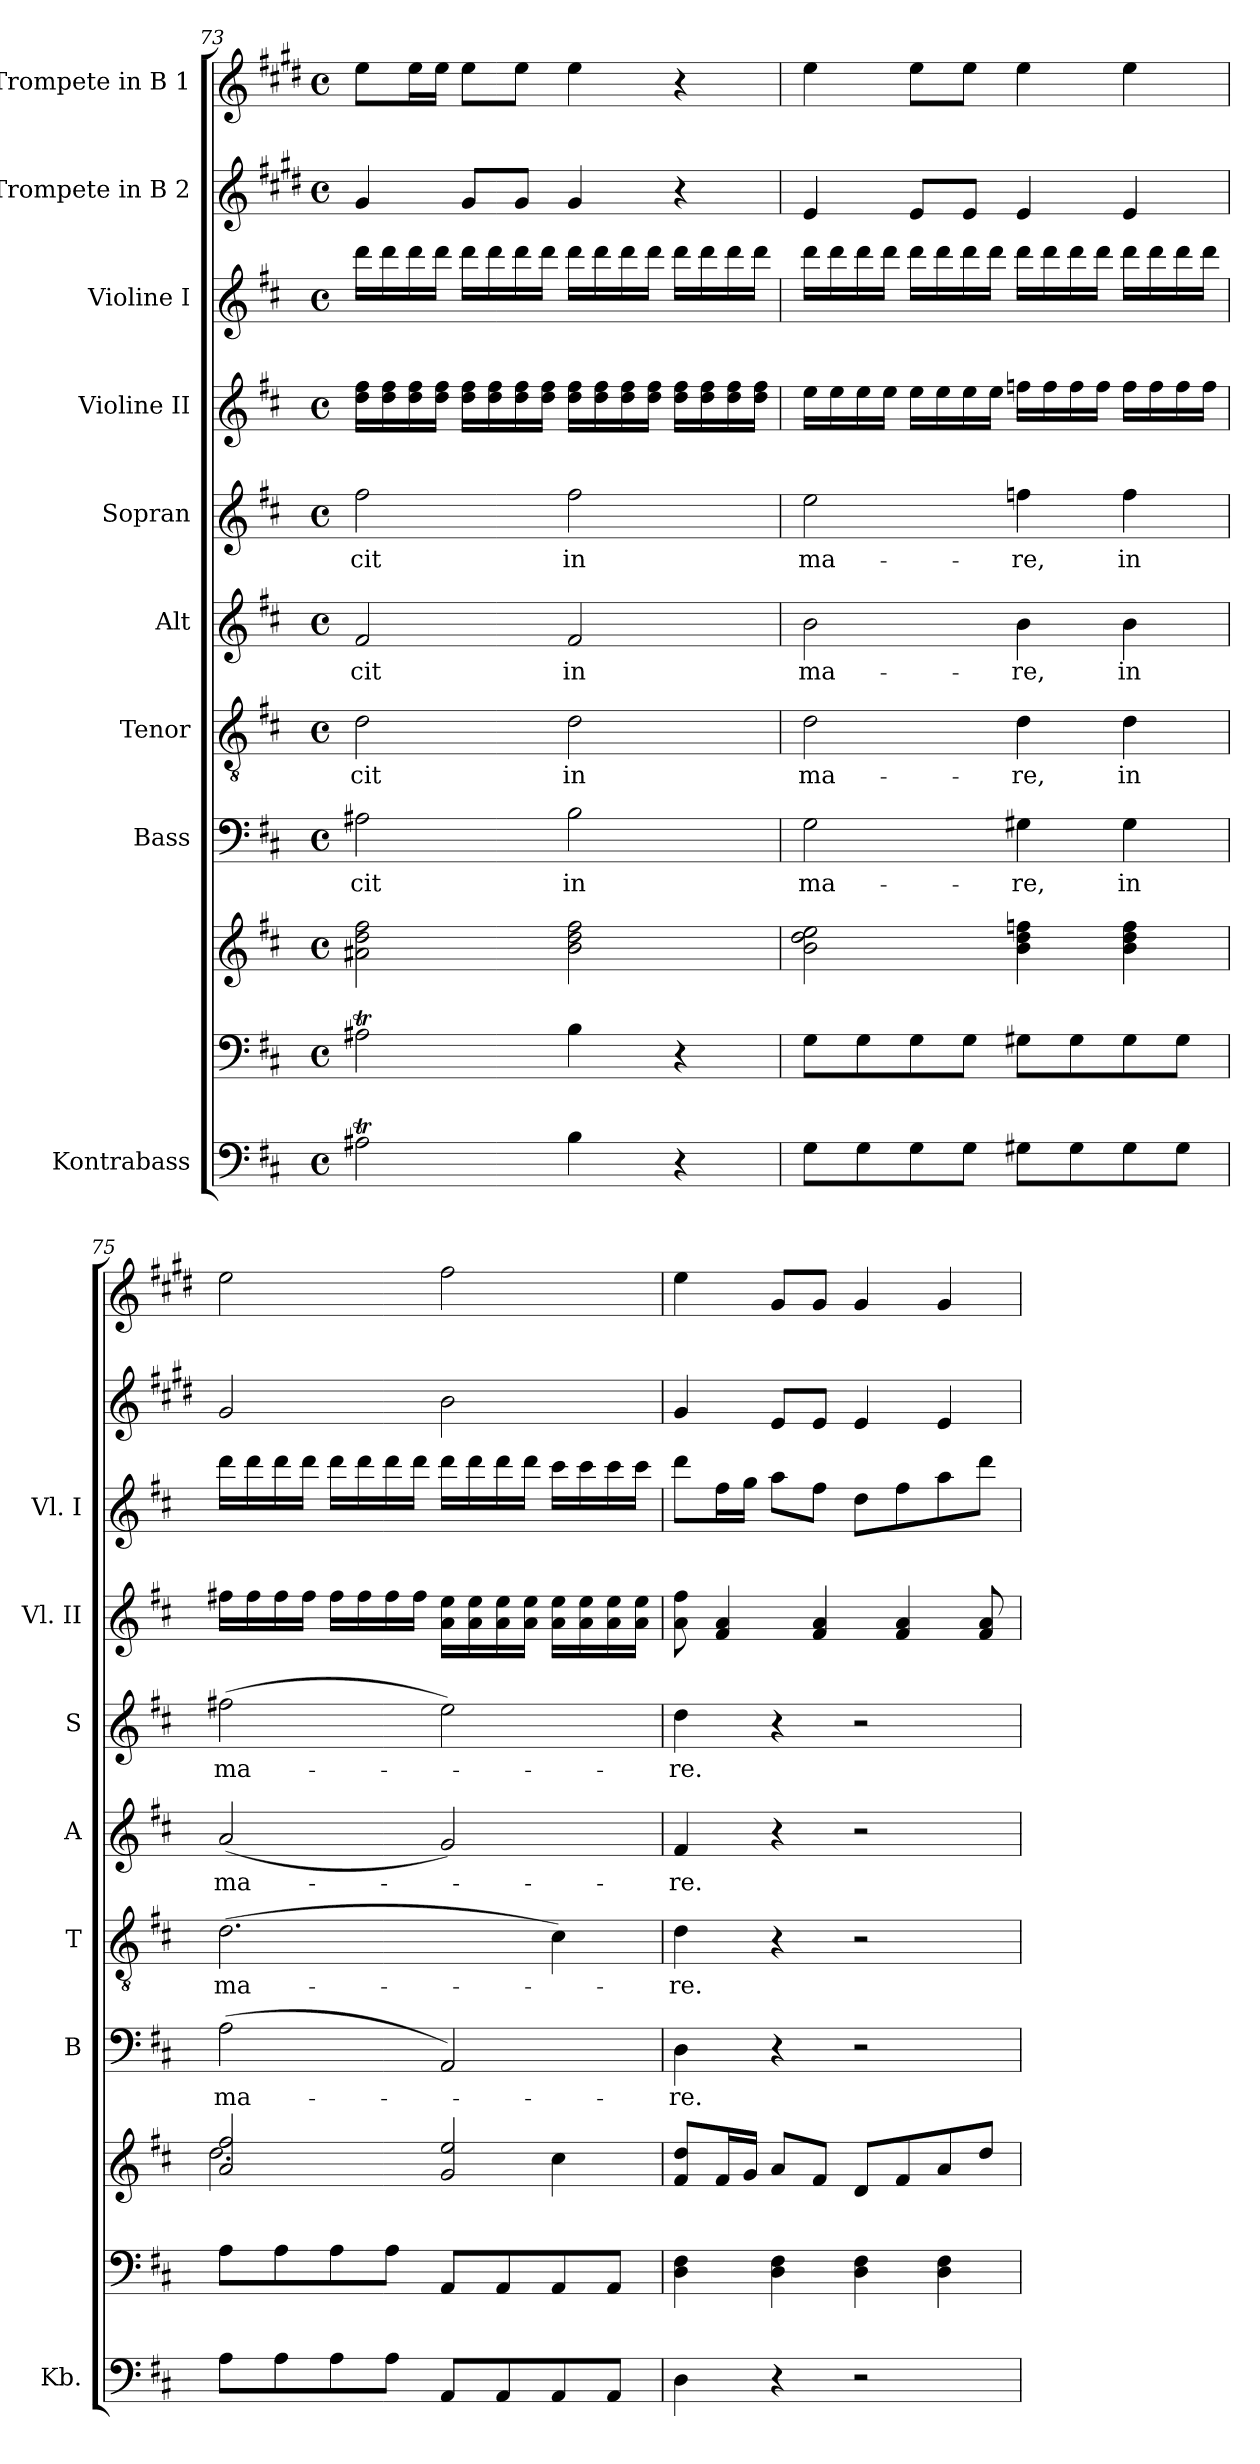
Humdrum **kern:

**kern	**kern	**kern	**kern	**text	**kern	**text	**kern	**text	**kern	**text	**kern	**kern	**kern	**kern
*part10	*part9	*part9	*part8	*part8	*part7	*part7	*part6	*part6	*part5	*part5	*part4	*part3	*part2	*part1
*staff11	*staff10	*staff9	*staff8	*staff8	*staff7	*staff7	*staff6	*staff6	*staff5	*staff5	*staff4	*staff3	*staff2	*staff1
*I"Kontrabass	*	*	*I"Bass	*	*I"Tenor	*	*I"Alt	*	*I"Sopran	*	*I"Violine II	*I"Violine I	*I"Trompete in B 2	*I"Trompete in B 1
*I'Kb.	*	*	*I'B	*	*I'T	*	*I'A	*	*I'S	*	*I'Vl. II	*I'Vl. I	*	*
!!LO:PB:g=z
*clefF4	*clefF4	*clefG2	*clefF4	*	*clefGv2	*	*clefG2	*	*clefG2	*	*clefG2	*clefG2	*clefG2	*clefG2
*ITrd7c12	*	*	*	*	*	*	*	*	*	*	*	*	*ITrd1c2	*ITrd1c2
*k[f#c#]	*k[f#c#]	*k[f#c#]	*k[f#c#]	*	*k[f#c#]	*	*k[f#c#]	*	*k[f#c#]	*	*k[f#c#]	*k[f#c#]	*k[f#c#]	*k[f#c#]
*D:	*D:	*D:	*D:	*	*D:	*	*D:	*	*D:	*	*D:	*D:	*D:	*D:
*M4/4	*M4/4	*M4/4	*M4/4	*	*M4/4	*	*M4/4	*	*M4/4	*	*M4/4	*M4/4	*M4/4	*M4/4
*met(c)	*met(c)	*met(c)	*met(c)	*	*met(c)	*	*met(c)	*	*met(c)	*	*met(c)	*met(c)	*met(c)	*met(c)
=73	=73	=73	=73	=73	=73	=73	=73	=73	=73	=73	=73	=73	=73	=73
!	!	!	!	!LO:LY:b	!	!LO:LY:b	!	!LO:LY:b	!	!LO:LY:b	!	!	!	!
2AA#Xt\	2A#Xt\	2a#X\ 2dd\ 2ff#\	2A#X\	-cit	2d\	-cit	2f#/	-cit	2ff#\	-cit	16dd\ 16ff#\LL	16ddd\LL	4f#/	8dd\L
.	.	.	.	.	.	.	.	.	.	.	16dd\ 16ff#\	16ddd\	.	.
.	.	.	.	.	.	.	.	.	.	.	16dd\ 16ff#\	16ddd\	.	16dd\L
.	.	.	.	.	.	.	.	.	.	.	16dd\ 16ff#\JJ	16ddd\JJ	.	16dd\JJ
.	.	.	.	.	.	.	.	.	.	.	16dd\ 16ff#\LL	16ddd\LL	8f#/L	8dd\L
.	.	.	.	.	.	.	.	.	.	.	16dd\ 16ff#\	16ddd\	.	.
.	.	.	.	.	.	.	.	.	.	.	16dd\ 16ff#\	16ddd\	8f#/J	8dd\J
.	.	.	.	.	.	.	.	.	.	.	16dd\ 16ff#\JJ	16ddd\JJ	.	.
!	!	!	!	!LO:LY:b	!	!LO:LY:b	!	!LO:LY:b	!	!LO:LY:b	!	!	!	!
4BB\	4B\	2b\ 2dd\ 2ff#\	2B\	in	2d\	in	2f#/	in	2ff#\	in	16dd\ 16ff#\LL	16ddd\LL	4f#/	4dd\
.	.	.	.	.	.	.	.	.	.	.	16dd\ 16ff#\	16ddd\	.	.
.	.	.	.	.	.	.	.	.	.	.	16dd\ 16ff#\	16ddd\	.	.
.	.	.	.	.	.	.	.	.	.	.	16dd\ 16ff#\JJ	16ddd\JJ	.	.
4r	4r	.	.	.	.	.	.	.	.	.	16dd\ 16ff#\LL	16ddd\LL	4r	4r
.	.	.	.	.	.	.	.	.	.	.	16dd\ 16ff#\	16ddd\	.	.
.	.	.	.	.	.	.	.	.	.	.	16dd\ 16ff#\	16ddd\	.	.
.	.	.	.	.	.	.	.	.	.	.	16dd\ 16ff#\JJ	16ddd\JJ	.	.
=74	=74	=74	=74	=74	=74	=74	=74	=74	=74	=74	=74	=74	=74	=74
!	!	!	!	!LO:LY:b	!	!LO:LY:b	!	!LO:LY:b	!	!LO:LY:b	!	!	!	!
8GG\L	8G\L	2b\ 2dd\ 2ee\	2G\	ma-	2d\	ma-	2b\	ma-	2ee\	ma-	16ee\LL	16ddd\LL	4d/	4dd\
.	.	.	.	.	.	.	.	.	.	.	16ee\	16ddd\	.	.
8GG\	8G\	.	.	.	.	.	.	.	.	.	16ee\	16ddd\	.	.
.	.	.	.	.	.	.	.	.	.	.	16ee\JJ	16ddd\JJ	.	.
8GG\	8G\	.	.	.	.	.	.	.	.	.	16ee\LL	16ddd\LL	8d/L	8dd\L
.	.	.	.	.	.	.	.	.	.	.	16ee\	16ddd\	.	.
8GG\J	8G\J	.	.	.	.	.	.	.	.	.	16ee\	16ddd\	8d/J	8dd\J
.	.	.	.	.	.	.	.	.	.	.	16ee\JJ	16ddd\JJ	.	.
!	!	!	!	!LO:LY:b	!	!LO:LY:b	!	!LO:LY:b	!	!LO:LY:b	!	!	!	!
8GG#X\L	8G#X\L	4b\ 4dd\ 4ffn\	4G#X\	-re,	4d\	-re,	4b\	-re,	4ffn\	-re,	16ffn\LL	16ddd\LL	4d/	4dd\
.	.	.	.	.	.	.	.	.	.	.	16ff\	16ddd\	.	.
8GG#\	8G#\	.	.	.	.	.	.	.	.	.	16ff\	16ddd\	.	.
.	.	.	.	.	.	.	.	.	.	.	16ff\JJ	16ddd\JJ	.	.
!	!	!	!	!LO:LY:b	!	!LO:LY:b	!	!LO:LY:b	!	!LO:LY:b	!	!	!	!
8GG#\	8G#\	4b\ 4dd\ 4ff\	4G#\	in	4d\	in	4b\	in	4ff\	in	16ff\LL	16ddd\LL	4d/	4dd\
.	.	.	.	.	.	.	.	.	.	.	16ff\	16ddd\	.	.
8GG#\J	8G#\J	.	.	.	.	.	.	.	.	.	16ff\	16ddd\	.	.
.	.	.	.	.	.	.	.	.	.	.	16ff\JJ	16ddd\JJ	.	.
=75	=75	=75	=75	=75	=75	=75	=75	=75	=75	=75	=75	=75	=75	=75
*	*	*^	*	*	*	*	*	*	*	*	*	*	*	*
!	!	!	!	!	!LO:LY:b	!	!LO:LY:b	!	!LO:LY:b	!	!LO:LY:b	!	!	!	!
8AA\L	8A\L	2a/ 2ff#/	2.dd\	(>2A\	ma-	(>2.d\	ma-	(<2a/	ma-	(>2ff#X\	ma-	16ff#X\LL	16ddd\LL	2f#/	2dd\
.	.	.	.	.	.	.	.	.	.	.	.	16ff#\	16ddd\	.	.
8AA\	8A\	.	.	.	.	.	.	.	.	.	.	16ff#\	16ddd\	.	.
.	.	.	.	.	.	.	.	.	.	.	.	16ff#\JJ	16ddd\JJ	.	.
8AA\	8A\	.	.	.	.	.	.	.	.	.	.	16ff#\LL	16ddd\LL	.	.
.	.	.	.	.	.	.	.	.	.	.	.	16ff#\	16ddd\	.	.
8AA\J	8A\J	.	.	.	.	.	.	.	.	.	.	16ff#\	16ddd\	.	.
.	.	.	.	.	.	.	.	.	.	.	.	16ff#\JJ	16ddd\JJ	.	.
8AAA/L	8AA/L	2g/ 2ee/	.	2AA/)	.	.	.	2g/)	.	2ee\)	.	16a\ 16ee\LL	16ddd\LL	2a\	2ee\
.	.	.	.	.	.	.	.	.	.	.	.	16a\ 16ee\	16ddd\	.	.
8AAA/	8AA/	.	.	.	.	.	.	.	.	.	.	16a\ 16ee\	16ddd\	.	.
.	.	.	.	.	.	.	.	.	.	.	.	16a\ 16ee\JJ	16ddd\JJ	.	.
8AAA/	8AA/	.	4cc#\	.	.	4c#\)	.	.	.	.	.	16a\ 16ee\LL	16ccc#\LL	.	.
.	.	.	.	.	.	.	.	.	.	.	.	16a\ 16ee\	16ccc#\	.	.
8AAA/J	8AA/J	.	.	.	.	.	.	.	.	.	.	16a\ 16ee\	16ccc#\	.	.
.	.	.	.	.	.	.	.	.	.	.	.	16a\ 16ee\JJ	16ccc#\JJ	.	.
*	*	*v	*v	*	*	*	*	*	*	*	*	*	*	*	*
!!LO:PB:g=z
=76	=76	=76	=76	=76	=76	=76	=76	=76	=76	=76	=76	=76	=76	=76
!	!	!	!	!LO:LY:b	!	!LO:LY:b	!	!LO:LY:b	!	!LO:LY:b	!	!	!	!
4DD\	4D\ 4F#\	8f#/ 8dd/L	4D\	-re.	4d\	-re.	4f#/	-re.	4dd\	-re.	8a\ 8ff#\	8ddd\L	4f#/	4dd\
.	.	16f#/L	.	.	.	.	.	.	.	.	4f#/ 4a/	16ff#\L	.	.
.	.	16g/JJ	.	.	.	.	.	.	.	.	.	16gg\JJ	.	.
4r	4D\ 4F#\	8a/L	4r	.	4r	.	4r	.	4r	.	.	8aa\L	8d/L	8f#/L
.	.	8f#/J	.	.	.	.	.	.	.	.	4f#/ 4a/	8ff#\J	8d/J	8f#/J
2r	4D\ 4F#\	8d/L	2r	.	2r	.	2r	.	2r	.	.	8dd\L	4d/	4f#/
.	.	8f#/	.	.	.	.	.	.	.	.	4f#/ 4a/	8ff#\	.	.
.	4D\ 4F#\	8a/	.	.	.	.	.	.	.	.	.	8aa\	4d/	4f#/
.	.	8dd/J	.	.	.	.	.	.	.	.	8f#/ 8a/	8ddd\J	.	.
=	=	=	=	=	=	=	=	=	=	=	=	=	=	=
*-	*-	*-	*-	*-	*-	*-	*-	*-	*-	*-	*-	*-	*-	*-
